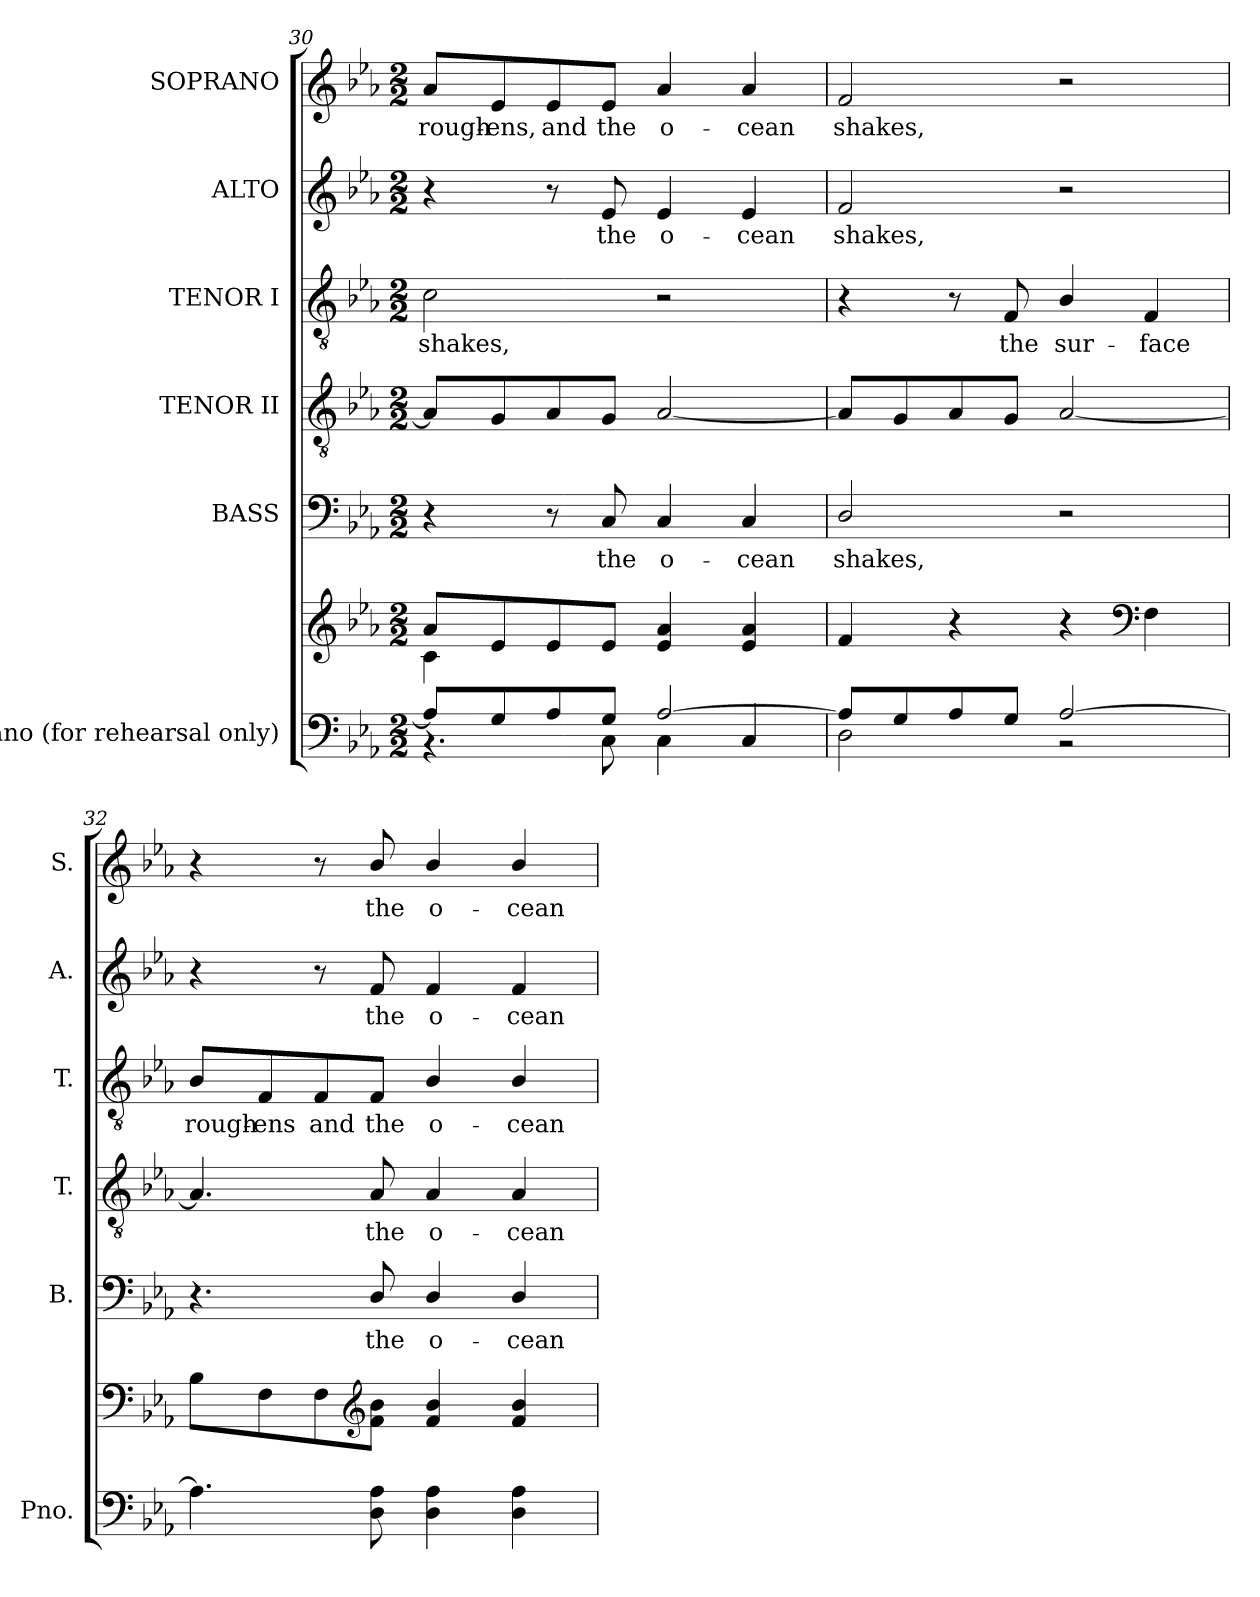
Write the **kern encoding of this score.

**kern	**kern	**kern	**text	**kern	**text	**kern	**text	**kern	**text	**kern	**text
*part6	*part6	*part5	*part5	*part4	*part4	*part3	*part3	*part2	*part2	*part1	*part1
*staff7	*staff6	*staff5	*staff5	*staff4	*staff4	*staff3	*staff3	*staff2	*staff2	*staff1	*staff1
*I"Piano (for rehearsal only)	*	*I"BASS	*	*I"TENOR II	*	*I"TENOR I	*	*I"ALTO	*	*I"SOPRANO	*
*I'Pno.	*	*I'B.	*	*I'T.	*	*I'T.	*	*I'A.	*	*I'S.	*
*clefF4	*clefG2	*clefF4	*	*clefGv2	*	*clefGv2	*	*clefG2	*	*clefG2	*
*	*	*	*	*ITrd7c12	*	*ITrd7c12	*	*	*	*	*
*k[b-e-a-]	*k[b-e-a-]	*k[b-e-a-]	*	*k[b-e-a-]	*	*k[b-e-a-]	*	*k[b-e-a-]	*	*k[b-e-a-]	*
*E-:	*E-:	*E-:	*	*E-:	*	*E-:	*	*E-:	*	*E-:	*
*M2/2	*M2/2	*M2/2	*	*M2/2	*	*M2/2	*	*M2/2	*	*M2/2	*
=30	=30	=30	=30	=30	=30	=30	=30	=30	=30	=30	=30
*^	*^	*	*	*	*	*	*	*	*	*	*
!	!	!	!	!	!	!	!	!	!LO:LY:b:color=#000000	!	!	!	!
!	!	!	!	!	!	!	!	!	!	!	!	!	!LO:LY:b:color=#000000
8A-i/L]	4.r	8a-i/L	4ci\	4r	.	8AA-i/L]	.	2Ci\	shakes,	4r	.	8a-i/L	rough-
!	!	!	!	!	!	!	!	!	!	!	!	!	!LO:LY:b:color=#000000
8Gi/	.	8e-i/	.	.	.	8GGi/	.	.	.	.	.	8e-i/	-ens,
!	!	!	!	!	!	!	!	!	!	!	!	!	!LO:LY:b:color=#000000
8A-i/	.	8e-i/	2.ryy	8r	.	8AA-i/	.	.	.	8r	.	8e-i/	and
!	!	!	!	!	!LO:LY:b:color=#000000	!	!	!	!	!	!	!	!
!	!	!	!	!	!	!	!	!	!	!	!LO:LY:b:color=#000000	!	!
!	!	!	!	!	!	!	!	!	!	!	!	!	!LO:LY:b:color=#000000
8Gi/J	8Ci\	8e-i/J	.	8Ci/	the	8GGi/J	.	.	.	8e-i/	the	8e-i/J	the
!	!	!	!	!	!LO:LY:b:color=#000000	!	!	!	!	!	!	!	!
!	!	!	!	!	!	!	!	!	!	!	!LO:LY:b:color=#000000	!	!
!	!	!	!	!	!	!	!	!	!	!	!	!	!LO:LY:b:color=#000000
[2A-i/	4Ci\	4e-i/ 4a-i	.	4Ci/	o-	[2AA-i/	.	2r	.	4e-i/	o-	4a-i/	o-
!	!	!	!	!	!LO:LY:b:color=#000000	!	!	!	!	!	!	!	!
!	!	!	!	!	!	!	!	!	!	!	!LO:LY:b:color=#000000	!	!
!	!	!	!	!	!	!	!	!	!	!	!	!	!LO:LY:b:color=#000000
.	4Ci/	4e-i/ 4a-i	.	4Ci/	-cean	.	.	.	.	4e-i/	-cean	4a-i/	-cean
*	*	*v	*v	*	*	*	*	*	*	*	*	*	*
!!LO:PB:g=z
=31	=31	=31	=31	=31	=31	=31	=31	=31	=31	=31	=31	=31
!	!	!	!	!LO:LY:b:color=#000000	!	!	!	!	!	!	!	!
!	!	!	!	!	!	!	!	!	!	!LO:LY:b:color=#000000	!	!
!	!	!	!	!	!	!	!	!	!	!	!	!LO:LY:b:color=#000000
8A-i/L]	2Di\	4fi/	2Di/	shakes,	8AA-i/L]	.	4r	.	2fi/	shakes,	2fi/	shakes,
8Gi/	.	.	.	.	8GGi/	.	.	.	.	.	.	.
8A-i/	.	4r	.	.	8AA-i/	.	8r	.	.	.	.	.
!	!	!	!	!	!	!	!	!LO:LY:b:color=#000000	!	!	!	!
8Gi/J	.	.	.	.	8GGi/J	.	8FFi/	the	.	.	.	.
!	!	!	!	!	!	!	!	!LO:LY:b:color=#000000	!	!	!	!
[2A-i/	2r	4r	2r	.	[2AA-i/	.	4BB-i/	sur-	2r	.	2r	.
*	*	*clefF4	*	*	*	*	*	*	*	*	*	*
!	!	!	!	!	!	!	!	!LO:LY:b:color=#000000	!	!	!	!
.	.	4Fi\	.	.	.	.	4FFi/	-face	.	.	.	.
*v	*v	*	*	*	*	*	*	*	*	*	*	*
=32	=32	=32	=32	=32	=32	=32	=32	=32	=32	=32	=32
!	!	!	!	!	!	!	!LO:LY:b:color=#000000	!	!	!	!
4.A-i\]	8B-i\L	4.r	.	4.AA-i/]	.	8BB-i/L	rough-	4r	.	4r	.
!	!	!	!	!	!	!	!LO:LY:b:color=#000000	!	!	!	!
.	8Fi\	.	.	.	.	8FFi/	-ens	.	.	.	.
!	!	!	!	!	!	!	!LO:LY:b:color=#000000	!	!	!	!
.	8Fi\	.	.	.	.	8FFi/	and	8r	.	8r	.
*	*clefG2	*	*	*	*	*	*	*	*	*	*
!	!	!	!LO:LY:b:color=#000000	!	!	!	!	!	!	!	!
!	!	!	!	!	!LO:LY:b:color=#000000	!	!	!	!	!	!
!	!	!	!	!	!	!	!LO:LY:b:color=#000000	!	!	!	!
!	!	!	!	!	!	!	!	!	!LO:LY:b:color=#000000	!	!
!	!	!	!	!	!	!	!	!	!	!	!LO:LY:b:color=#000000
8Di\ 8A-i	8fi\ 8b-i\J	8Di/	the	8AA-i/	the	8FFi/J	the	8fi/	the	8b-i/	the
!	!	!	!LO:LY:b:color=#000000	!	!	!	!	!	!	!	!
!	!	!	!	!	!LO:LY:b:color=#000000	!	!	!	!	!	!
!	!	!	!	!	!	!	!LO:LY:b:color=#000000	!	!	!	!
!	!	!	!	!	!	!	!	!	!LO:LY:b:color=#000000	!	!
!	!	!	!	!	!	!	!	!	!	!	!LO:LY:b:color=#000000
4Di\ 4A-i	4fi/ 4b-i	4Di/	o-	4AA-i/	o-	4BB-i/	o-	4fi/	o-	4b-i/	o-
!	!	!	!LO:LY:b:color=#000000	!	!	!	!	!	!	!	!
!	!	!	!	!	!LO:LY:b:color=#000000	!	!	!	!	!	!
!	!	!	!	!	!	!	!LO:LY:b:color=#000000	!	!	!	!
!	!	!	!	!	!	!	!	!	!LO:LY:b:color=#000000	!	!
!	!	!	!	!	!	!	!	!	!	!	!LO:LY:b:color=#000000
4Di\ 4A-i	4fi/ 4b-i	4Di/	-cean	4AA-i/	-cean	4BB-i/	-cean	4fi/	-cean	4b-i/	-cean
=	=	=	=	=	=	=	=	=	=	=	=
*-	*-	*-	*-	*-	*-	*-	*-	*-	*-	*-	*-
